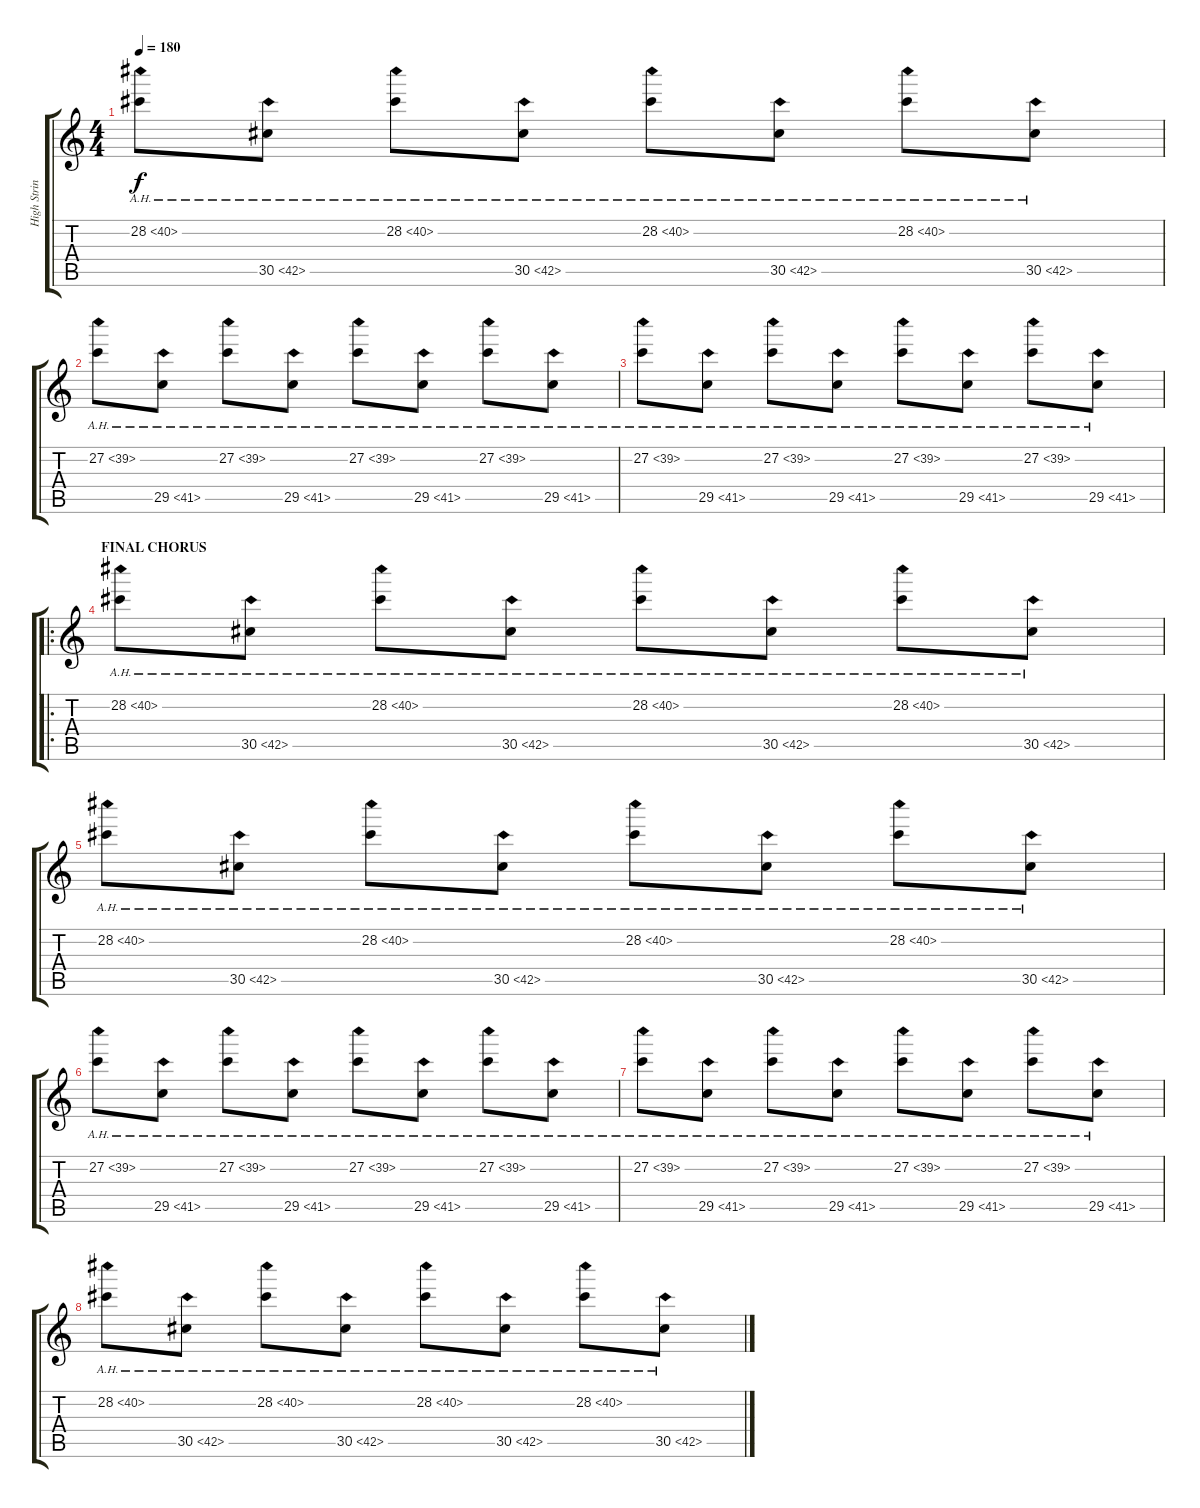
\track ("High Strings" "High Strin") {instrument stringensemble1}
\staff {score tabs}
\tuning (D4 A3 F3 C3 G2 C2) {hide}
\ts (4 4)
\tempo 180
\clef g2
\ks c
28.2{ah 12}.8{dy f} 30.5{ah 12}.8 28.2{ah 12}.8 30.5{ah 12}.8 28.2{ah 12}.8 30.5{ah 12}.8 28.2{ah 12}.8 30.5{ah 12}.8 |
27.2{ah 12}.8 29.5{ah 12}.8 27.2{ah 12}.8 29.5{ah 12}.8 27.2{ah 12}.8 29.5{ah 12}.8 27.2{ah 12}.8 29.5{ah 12}.8 |
27.2{ah 12}.8 29.5{ah 12}.8 27.2{ah 12}.8 29.5{ah 12}.8 27.2{ah 12}.8 29.5{ah 12}.8 27.2{ah 12}.8 29.5{ah 12}.8 |
\ro
\section ("" "FINAL CHORUS")
28.2{ah 12}.8 30.5{ah 12}.8 28.2{ah 12}.8 30.5{ah 12}.8 28.2{ah 12}.8 30.5{ah 12}.8 28.2{ah 12}.8 30.5{ah 12}.8 |
28.2{ah 12}.8 30.5{ah 12}.8 28.2{ah 12}.8 30.5{ah 12}.8 28.2{ah 12}.8 30.5{ah 12}.8 28.2{ah 12}.8 30.5{ah 12}.8 |
27.2{ah 12}.8 29.5{ah 12}.8 27.2{ah 12}.8 29.5{ah 12}.8 27.2{ah 12}.8 29.5{ah 12}.8 27.2{ah 12}.8 29.5{ah 12}.8 |
27.2{ah 12}.8 29.5{ah 12}.8 27.2{ah 12}.8 29.5{ah 12}.8 27.2{ah 12}.8 29.5{ah 12}.8 27.2{ah 12}.8 29.5{ah 12}.8 |
28.2{ah 12}.8 30.5{ah 12}.8 28.2{ah 12}.8 30.5{ah 12}.8 28.2{ah 12}.8 30.5{ah 12}.8 28.2{ah 12}.8 30.5{ah 12}.8
